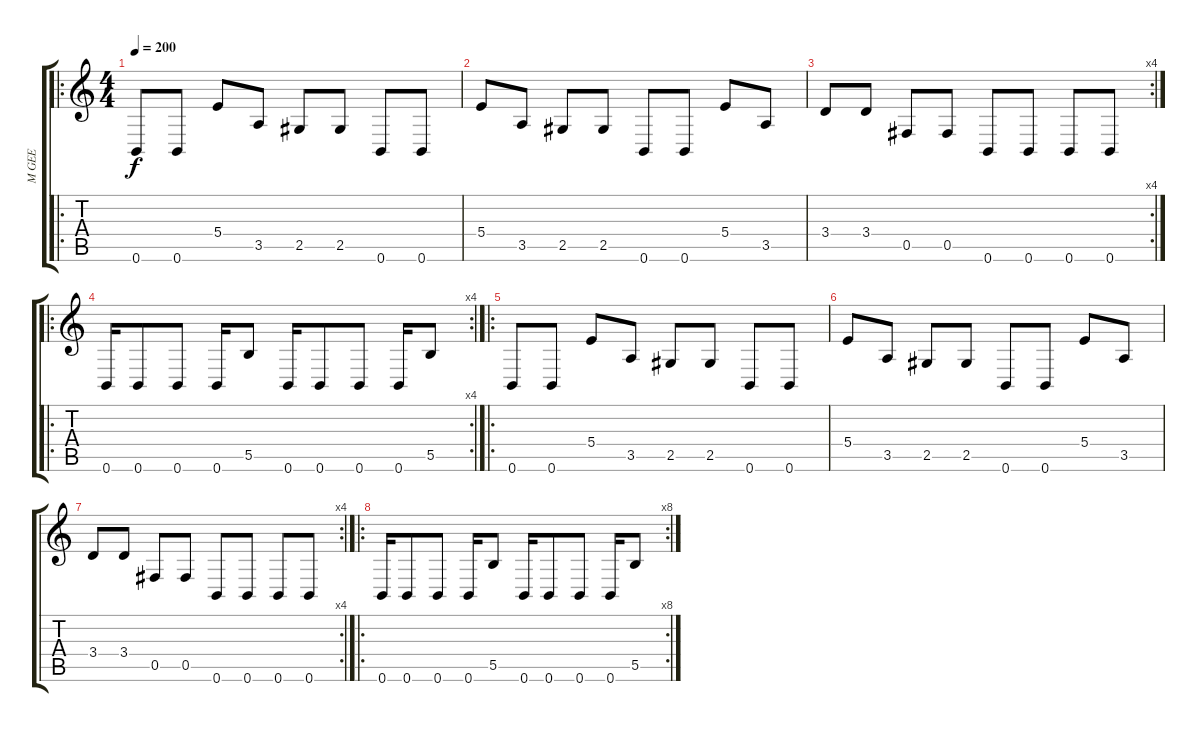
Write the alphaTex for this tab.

\track ("M GEE" "M GEE") {instrument distortionguitar}
\staff {score tabs}
\tuning (Db4 Ab3 E3 B2 Gb2 B1) {hide}
\ro
\ts (4 4)
\tempo 200
\clef g2
\ks c
0.6.8{dy f} 0.6.8 5.4.8 3.5.8 2.5.8 2.5.8 0.6.8 0.6.8 |
5.4.8 3.5.8 2.5.8 2.5.8 0.6.8 0.6.8 5.4.8 3.5.8 |
\rc 4
3.4.8 3.4.8 0.5.8 0.5.8 0.6.8 0.6.8 0.6.8 0.6.8 |
\ro
\rc 4
0.6.16 0.6.8 0.6.8 0.6.16 5.5.8 0.6.16 0.6.8 0.6.8 0.6.16 5.5.8 |
\ro
0.6.8 0.6.8 5.4.8 3.5.8 2.5.8 2.5.8 0.6.8 0.6.8 |
5.4.8 3.5.8 2.5.8 2.5.8 0.6.8 0.6.8 5.4.8 3.5.8 |
\rc 4
3.4.8 3.4.8 0.5.8 0.5.8 0.6.8 0.6.8 0.6.8 0.6.8 |
\ro
\rc 8
0.6.16 0.6.8 0.6.8 0.6.16 5.5.8 0.6.16 0.6.8 0.6.8 0.6.16 5.5.8
